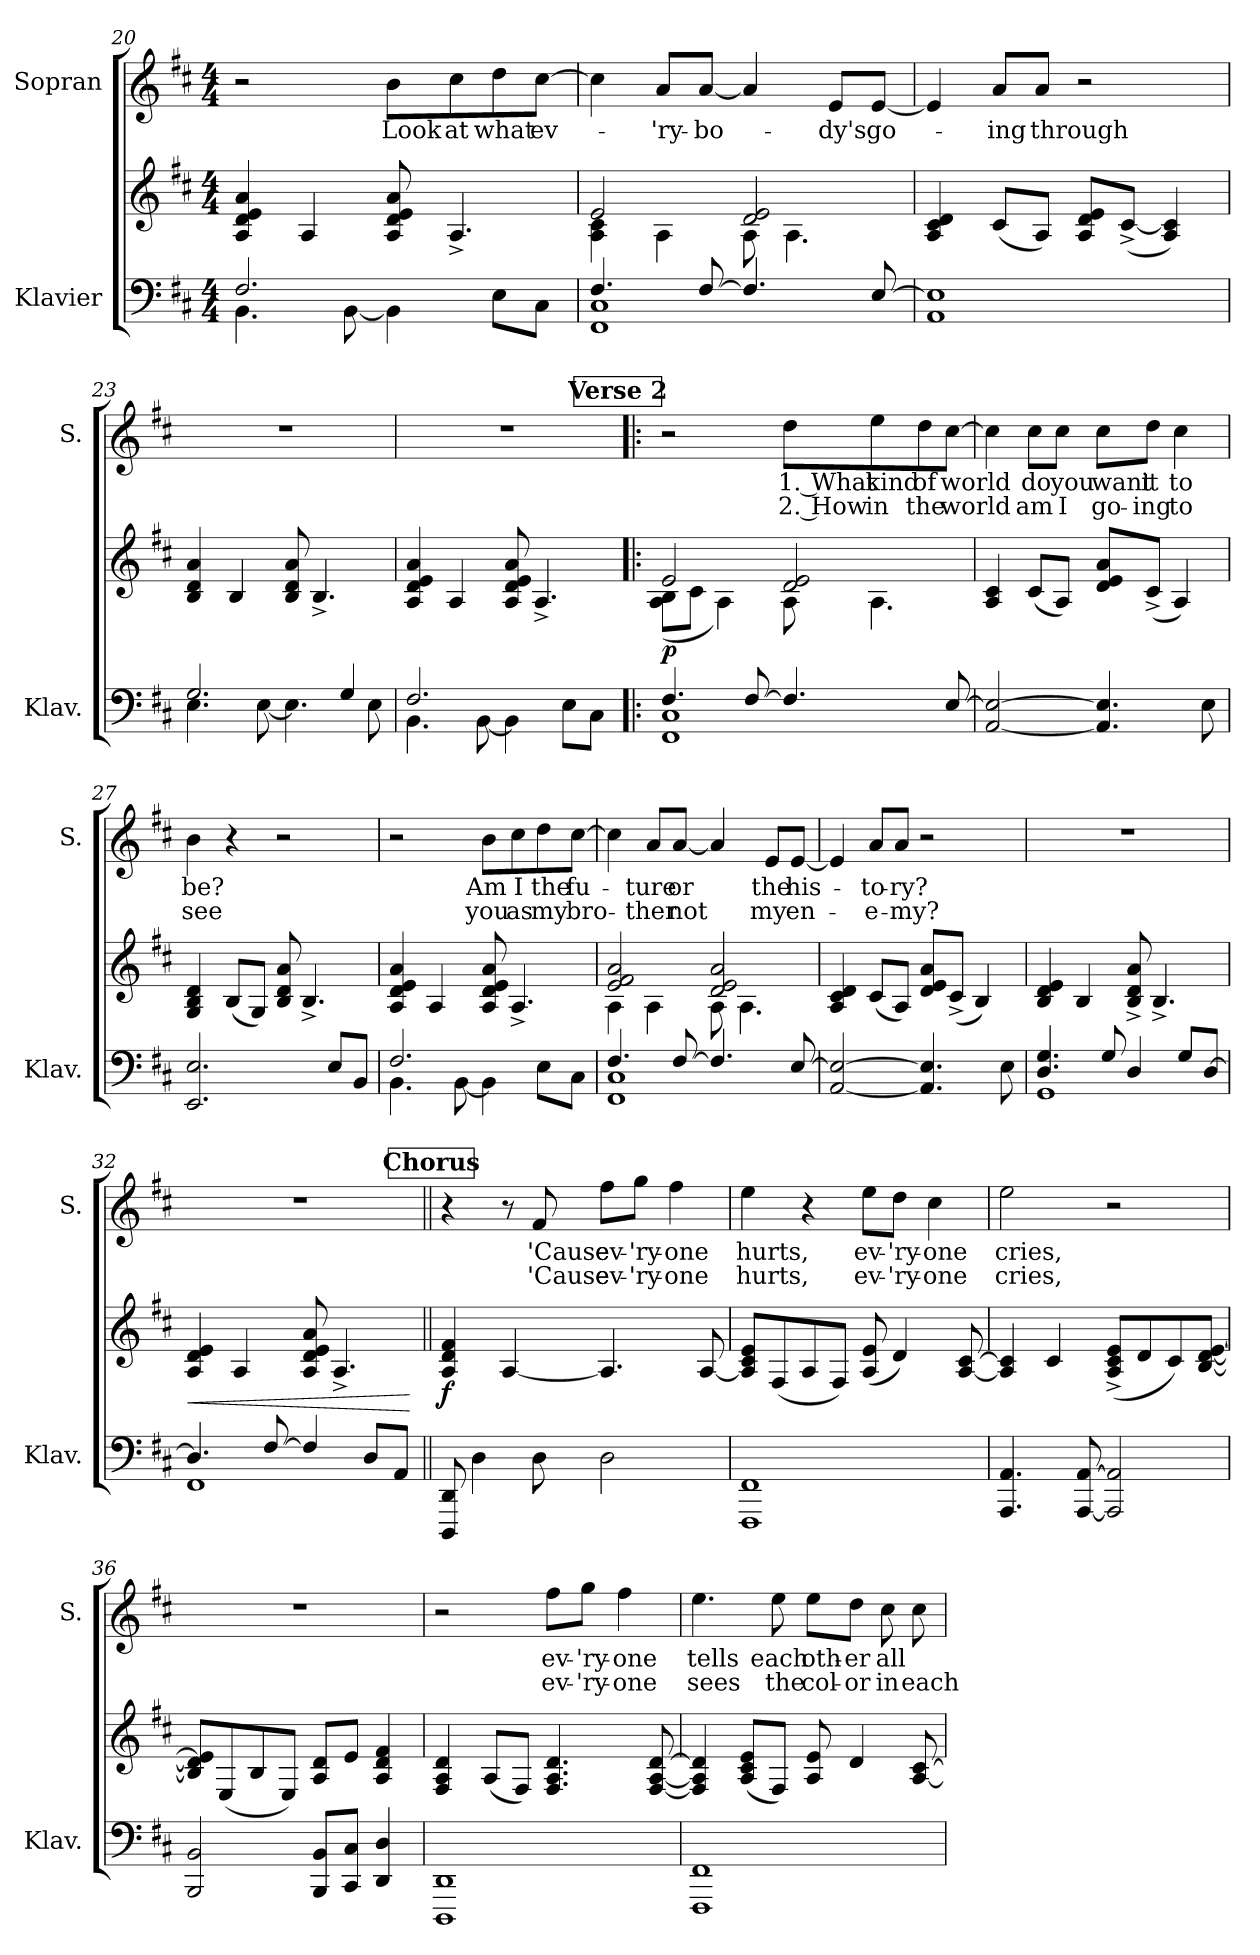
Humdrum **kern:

**kern	**kern	**dynam	**kern	**text	**text
*part2	*part2	*part2	*part1	*part1	*part1
*staff3	*staff2	*staff2/3	*staff1	*staff1	*staff1
*I"Klavier	*	*	*I"Sopran	*	*
*I'Klav.	*	*	*I'S.	*	*
!!LO:LB:g=z
*clefF4	*clefG2	*	*clefG2	*	*
*k[f#c#]	*k[f#c#]	*	*k[f#c#]	*	*
*M4/4	*M4/4	*	*M4/4	*	*
=20	=20	=20	=20	=20	=20
*^	*	*	*	*	*
2.F#/	4.BB\	4A/ 4d/ 4e/ 4a/	.	2r	.	.
.	.	4A/	.	.	.	.
.	[8BB\	.	.	.	.	.
!	!	!	!	!	!LO:LY:b	!
.	4BB\]	8A/ 8d/ 8e/ 8a/	.	8b\L	Look	.
!	!	!	!	!	!LO:LY:b	!
.	.	4.A^/	.	8cc#\	at	.
!	!	!	!	!	!LO:LY:b	!
8ryy	8E\L	.	.	8dd\	what	.
!	!	!	!	!	!LO:LY:b	!
8ryy	8C#\J	.	.	[8cc#\J	ev-	.
=21	=21	=21	=21	=21	=21	=21
*	*	*^	*	*	*	*
4.F#/	1FF# 1C#	2e/	4A\ 4c#\	.	4cc#\]	.	.
!	!	!	!	!	!	!LO:LY:b	!
.	.	.	4A\	.	8a/L	-'ry-	.
!	!	!	!	!	!	!LO:LY:b	!
[8F#/	.	.	.	.	[8a/J	-bo-	.
4.F#/]	.	2d/ 2e/	8A\	.	4a/]	.	.
.	.	.	4.A\	.	.	.	.
!	!	!	!	!	!	!LO:LY:b	!
.	.	.	.	.	8e/L	-dy's	.
!	!	!	!	!	!	!LO:LY:b	!
[8E/	.	.	.	.	[8e/J	go-	.
*v	*v	*	*	*	*	*	*
*	*v	*v	*	*	*	*
=22	=22	=22	=22	=22	=22
1AA 1E]	4A/ 4c#/ 4d/	.	4e/]	.	.
!	!	!	!	!LO:LY:b	!
.	(<8c#/L	.	8a/L	-ing	.
!	!	!	!	!LO:LY:b	!
.	8A/J)	.	8a/J	through	.
.	8A/ 8d/ 8e/L	.	2r	.	.
.	(<[8c#^/J	.	.	.	.
.	4A/ 4c#/])	.	.	.	.
!!LO:PB:g=z
=23	=23	=23	=23	=23	=23
*^	*	*	*	*	*
2.G/	4.E\	4B/ 4d/ 4a/	.	1r	.	.
.	.	4B/	.	.	.	.
.	[8E\	.	.	.	.	.
.	4.E\]	8B/ 8d/ 8a/	.	.	.	.
.	.	4.B^/	.	.	.	.
4G/	.	.	.	.	.	.
.	8E\	.	.	.	.	.
=24	=24	=24	=24	=24	=24	=24
2.F#/	4.BB\	4A/ 4d/ 4e/ 4a/	.	1r	.	.
.	.	4A/	.	.	.	.
.	[8BB\	.	.	.	.	.
.	4BB\]	8A/ 8d/ 8e/ 8a/	.	.	.	.
.	.	4.A^/	.	.	.	.
8ryy	8E\L	.	.	.	.	.
8ryy	8C#\J	.	.	.	.	.
!!LO:REH:place=s1:a:B:fs=14:t=Verse 2
=25!|:	=25!|:	=25!|:	=25!|:	=25!|:	=25!|:	=25!|:
*	*	*^	*	*	*	*
!	!	!	!	!LO:DY:b	!	!	!
4.F#/	1FF# 1C#	2e/	(<8A\ 8B\L	p	2r	.	.
.	.	.	8c#\J	.	.	.	.
.	.	.	4A\)	.	.	.	.
[8F#/	.	.	.	.	.	.	.
!	!	!	!	!	!	!LO:LY:b	!LO:LY:b
4.F#/]	.	2d/ 2e/	8A\	.	8dd\L	1. What	2. How
!	!	!	!	!	!	!LO:LY:b	!LO:LY:b
.	.	.	4.A\	.	8ee\	kind	in
!	!	!	!	!	!	!LO:LY:b	!LO:LY:b
.	.	.	.	.	8dd\	of	the
!	!	!	!	!	!	!LO:LY:b	!LO:LY:b
[8E/	.	.	.	.	[8cc#\J	world	world
*v	*v	*	*	*	*	*	*
*	*v	*v	*	*	*	*
!!LO:LB:g=z
=26	=26	=26	=26	=26	=26
[2AA/ 2E/_	4A/ 4c#/	.	4cc#\]	.	.
!	!	!	!	!LO:LY:b	!LO:LY:b
.	(<8c#/L	.	8cc#\L	do	am
!	!	!	!	!LO:LY:b	!LO:LY:b
.	8A/J)	.	8cc#\J	you	I
!	!	!	!	!LO:LY:b	!LO:LY:b
4.AA/] 4.E/]	8d/ 8e/ 8a/L	.	8cc#\L	want	go-
!	!	!	!	!LO:LY:b	!LO:LY:b
.	(<8c#^/J	.	8dd\J	it	-ing
!	!	!	!	!LO:LY:b	!LO:LY:b
.	4A/)	.	4cc#\	to	to
8E\	.	.	.	.	.
=27	=27	=27	=27	=27	=27
!	!	!	!	!LO:LY:b	!LO:LY:b
2.EE/ 2.E/	4G/ 4B/ 4d/	.	4b\	be?	see
.	(<8B/L	.	4r	.	.
.	8G/J)	.	.	.	.
.	8B/ 8d/ 8a/	.	2r	.	.
.	4.B^/	.	.	.	.
8E/L	.	.	.	.	.
8BB/J	.	.	.	.	.
=28	=28	=28	=28	=28	=28
*^	*	*	*	*	*
2.F#/	4.BB\	4A/ 4d/ 4e/ 4a/	.	2r	.	.
.	.	4A/	.	.	.	.
.	[8BB\	.	.	.	.	.
!	!	!	!	!	!LO:LY:b	!LO:LY:b
.	4BB\]	8A/ 8d/ 8e/ 8a/	.	8b\L	Am	you
!	!	!	!	!	!LO:LY:b	!LO:LY:b
.	.	4.A^/	.	8cc#\	I	as
!	!	!	!	!	!LO:LY:b	!LO:LY:b
8ryy	8E\L	.	.	8dd\	the	my
!	!	!	!	!	!LO:LY:b	!LO:LY:b
8ryy	8C#\J	.	.	[8cc#\J	fu-	bro-
!!LO:LB:g=z
=29	=29	=29	=29	=29	=29	=29
*	*	*^	*	*	*	*
4.F#/	1FF# 1C#	2e/ 2f#/ 2a/	4A\	.	4cc#\]	.	.
!	!	!	!	!	!	!LO:LY:b	!LO:LY:b
.	.	.	4A\	.	8a/L	-ture	-ther
!	!	!	!	!	!	!LO:LY:b	!LO:LY:b
[8F#/	.	.	.	.	[8a/J	or	not
4.F#/]	.	2d/ 2e/ 2a/	8A\	.	4a/]	.	.
.	.	.	4.A\	.	.	.	.
!	!	!	!	!	!	!LO:LY:b	!LO:LY:b
.	.	.	.	.	8e/L	the	my
!	!	!	!	!	!	!LO:LY:b	!LO:LY:b
[8E/	.	.	.	.	[8e/J	his-	en-
*v	*v	*	*	*	*	*	*
*	*v	*v	*	*	*	*
=30	=30	=30	=30	=30	=30
[2AA/ 2E/_	4A/ 4c#/ 4d/	.	4e/]	.	.
!	!	!	!	!LO:LY:b	!LO:LY:b
.	(<8c#/L	.	8a/L	-to-	-e-
!	!	!	!	!LO:LY:b	!LO:LY:b
.	8A/J)	.	8a/J	-ry?	-my?
4.AA/] 4.E/]	8d/ 8e/ 8a/L	.	2r	.	.
.	(<8c#^/J	.	.	.	.
.	4B/)	.	.	.	.
8E\	.	.	.	.	.
=31	=31	=31	=31	=31	=31
*^	*	*	*	*	*
4.D/ 4.G/	1GG	4B/ 4d/ 4e/	.	1r	.	.
.	.	4B/	.	.	.	.
8G/	.	.	.	.	.	.
4D/	.	8B/^ 8d/^ 8a/^	.	.	.	.
.	.	4.B^/	.	.	.	.
8G/L	.	.	.	.	.	.
[8D/J	.	.	.	.	.	.
=32	=32	=32	=32	=32	=32	=32
!	!	!	!LO:HP:b	!	!	!
4.D/]	1FF#	4A/ 4d/ 4e/	<	1r	.	.
.	.	4A/	.	.	.	.
[8F#/	.	.	.	.	.	.
4F#/]	.	8A/ 8d/ 8e/ 8a/	.	.	.	.
.	.	4.A^/	.	.	.	.
8D/L	.	.	.	.	.	.
8AA/J	.	.	.	.	.	.
*v	*v	*	*	*	*	*
.	.	[	.	.	.
!!LO:PB:g=z
!!LO:REH:place=s1:a:B:fs=14:t=Chorus
=33||	=33||	=33||	=33||	=33||	=33||
!	!	!LO:DY:b	!	!	!
8DDD/ 8DD/	4A/ 4d/ 4f#/	f	4r	.	.
4D\	.	.	.	.	.
.	[4A/	.	8r	.	.
!	!	!	!	!LO:LY:b	!LO:LY:b
8D\	.	.	8f#/	'Cause	'Cause
!	!	!	!	!LO:LY:b	!LO:LY:b
2D\	4.A/]	.	8ff#\L	ev-	ev-
!	!	!	!	!LO:LY:b	!LO:LY:b
.	.	.	8gg\J	-'ry-	-'ry-
!	!	!	!	!LO:LY:b	!LO:LY:b
.	.	.	4ff#\	-one	-one
.	[8A/	.	.	.	.
=34	=34	=34	=34	=34	=34
!	!	!	!	!LO:LY:b	!LO:LY:b
1FFF# 1FF#	8A/] 8c#/ 8e/L	.	4ee\	hurts,	hurts,
.	(<8F#/	.	.	.	.
.	8A/	.	4r	.	.
.	8F#/J)	.	.	.	.
!	!	!	!	!LO:LY:b	!LO:LY:b
.	(<8A/ 8e/	.	8ee\L	ev-	ev-
!	!	!	!	!LO:LY:b	!LO:LY:b
.	4d/)	.	8dd\J	-'ry-	-'ry-
!	!	!	!	!LO:LY:b	!LO:LY:b
.	.	.	4cc#\	-one	-one
.	[8A/ [8c#/	.	.	.	.
=35	=35	=35	=35	=35	=35
!	!	!	!	!LO:LY:b	!LO:LY:b
4.AAA/ 4.AA/	4A/] 4c#/]	.	2ee\	cries,	cries,
.	4c#/	.	.	.	.
[8AAA/ [8AA/	.	.	.	.	.
2AAA/] 2AA/]	(<8A/^ 8c#/^ 8e/^L	.	2r	.	.
.	8d/	.	.	.	.
.	8c#/)	.	.	.	.
.	[8B/ [8d/ [8e/J	.	.	.	.
!!LO:LB:g=z
=36	=36	=36	=36	=36	=36
2BBB/ 2BB/	8B/] 8d/] 8e/]L	.	1r	.	.
.	(<8E/	.	.	.	.
.	8B/	.	.	.	.
.	8E/J)	.	.	.	.
8BBB/ 8BB/L	8A/ 8d/L	.	.	.	.
8CC#/ 8C#/J	8e/J	.	.	.	.
4DD/ 4D/	4A/ 4d/ 4f#/	.	.	.	.
=37	=37	=37	=37	=37	=37
1DDD 1DD	4F#/ 4A/ 4d/	.	2r	.	.
.	(<8A/L	.	.	.	.
.	8F#/J)	.	.	.	.
!	!	!	!	!LO:LY:b	!LO:LY:b
.	4.F#/ 4.A/ 4.d/	.	8ff#\L	ev-	ev-
!	!	!	!	!LO:LY:b	!LO:LY:b
.	.	.	8gg\J	-'ry-	-'ry-
!	!	!	!	!LO:LY:b	!LO:LY:b
.	.	.	4ff#\	-one	-one
.	[8F#/ [8A/ [8d/	.	.	.	.
=38	=38	=38	=38	=38	=38
!	!	!	!	!LO:LY:b	!LO:LY:b
1FFF# 1FF#	4F#/] 4A/] 4d/]	.	4.ee\	tells	sees
.	(<8A/ 8c#/ 8e/L	.	.	.	.
!	!	!	!	!LO:LY:b	!LO:LY:b
.	8F#/J)	.	8ee\	each	the
!	!	!	!	!LO:LY:b	!LO:LY:b
.	8A/ 8e/	.	8ee\L	oth-	col-
!	!	!	!	!LO:LY:b	!LO:LY:b
.	4d/	.	8dd\J	-er	-or
!	!	!	!	!LO:LY:b	!LO:LY:b
.	.	.	8cc#\	all	in
!	!	!	!	!	!LO:LY:b
.	[8A/ [8c#/	.	8cc#!\	.	each
=	=	=	=	=	=
*-	*-	*-	*-	*-	*-
